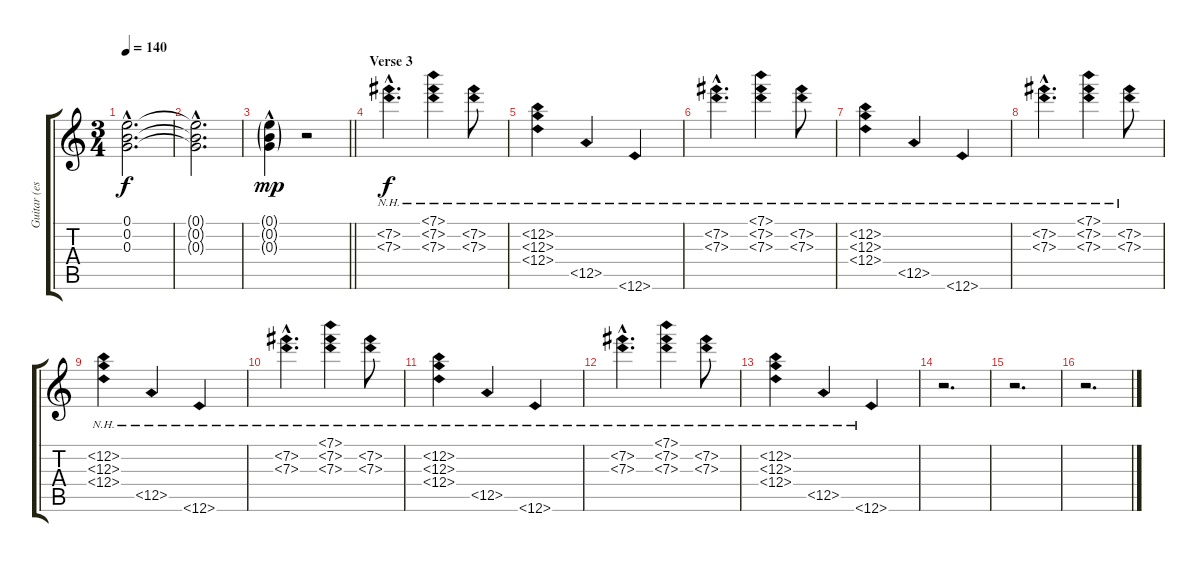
\track ("Guitar (es-175)" "Guitar (es") {instrument electricguitarjazz}
\staff {score tabs}
\tuning (E4 B3 G3 D3 A2 E2) {hide}
\ts (3 4)
\tempo 140
\clef g2
\ks c
(0.1{hac t} 0.2{hac t} 0.3{hac t}).2{d dy f} |
(0.1{hac t} 0.2{hac t} 0.3{hac t}).2{d} |
\barLineRight lightlight
(0.1{g} 0.2{g} 0.3{g hac}).4{dy mp} r.2 |
\section ("" "Verse 3")
(7.2{nh hac} 7.3{nh hac}).4{d dy f balance 2} (7.1{nh} 7.2{nh} 7.3{nh}).4 (7.2{nh} 7.3{nh}).8 |
(12.2{nh} 12.3{nh} 12.4{nh}).4 12.5{nh}.4 12.6{nh}.4 |
(7.2{nh hac} 7.3{nh hac}).4{d} (7.1{nh} 7.2{nh} 7.3{nh}).4 (7.2{nh} 7.3{nh}).8 |
(12.2{nh} 12.3{nh} 12.4{nh}).4 12.5{nh}.4 12.6{nh}.4 |
(7.2{nh hac} 7.3{nh hac}).4{d} (7.1{nh} 7.2{nh} 7.3{nh}).4 (7.2{nh} 7.3{nh}).8 |
(12.2{nh} 12.3{nh} 12.4{nh}).4 12.5{nh}.4 12.6{nh}.4 |
(7.2{nh hac} 7.3{nh hac}).4{d} (7.1{nh} 7.2{nh} 7.3{nh}).4 (7.2{nh} 7.3{nh}).8 |
(12.2{nh} 12.3{nh} 12.4{nh}).4 12.5{nh}.4 12.6{nh}.4 |
(7.2{nh hac} 7.3{nh hac}).4{d} (7.1{nh} 7.2{nh} 7.3{nh}).4 (7.2{nh} 7.3{nh}).8 |
(12.2{nh} 12.3{nh} 12.4{nh}).4 12.5{nh}.4 12.6{nh}.4 |
r.2{d} |
r.2{d} |
r.2{d}
